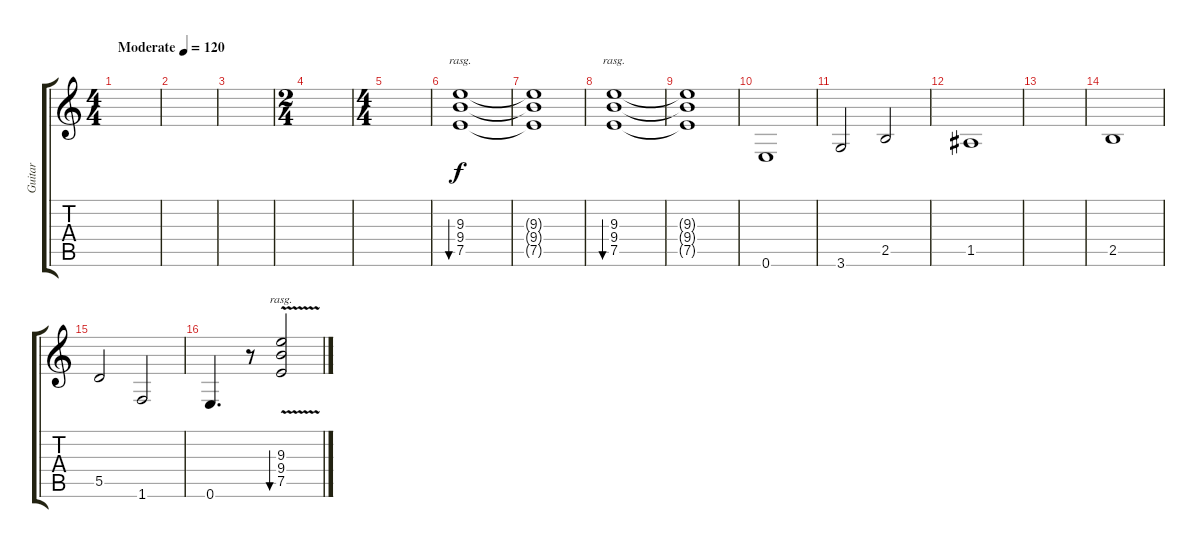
\track ("Guitar" "Guitar") {instrument acousticguitarsteel}
\staff {score tabs}
\tuning (E4 B3 G3 D3 A2 E2) {hide}
\ts (4 4)
\tempo (120 "Moderate")
\clef g2
\ks c
|
|
|
\ts (2 4)
|
\ts (4 4)
|
(9.3 9.4 7.5).1{bu 240 rasg ii} |
(9.3{t} 9.4{t} 7.5{t}).1 |
(9.3 9.4 7.5).1{bu 240 rasg ii} |
(9.3{t} 9.4{t} 7.5{t}).1 |
0.6.1 |
3.6.2 2.5.2 |
1.5.1 |
|
2.5.1 |
5.5.2 1.6.2 |
0.6.4{d} r.8 (9.3{v} 9.4{v} 7.5{v}).2{bu 240 rasg ii}
